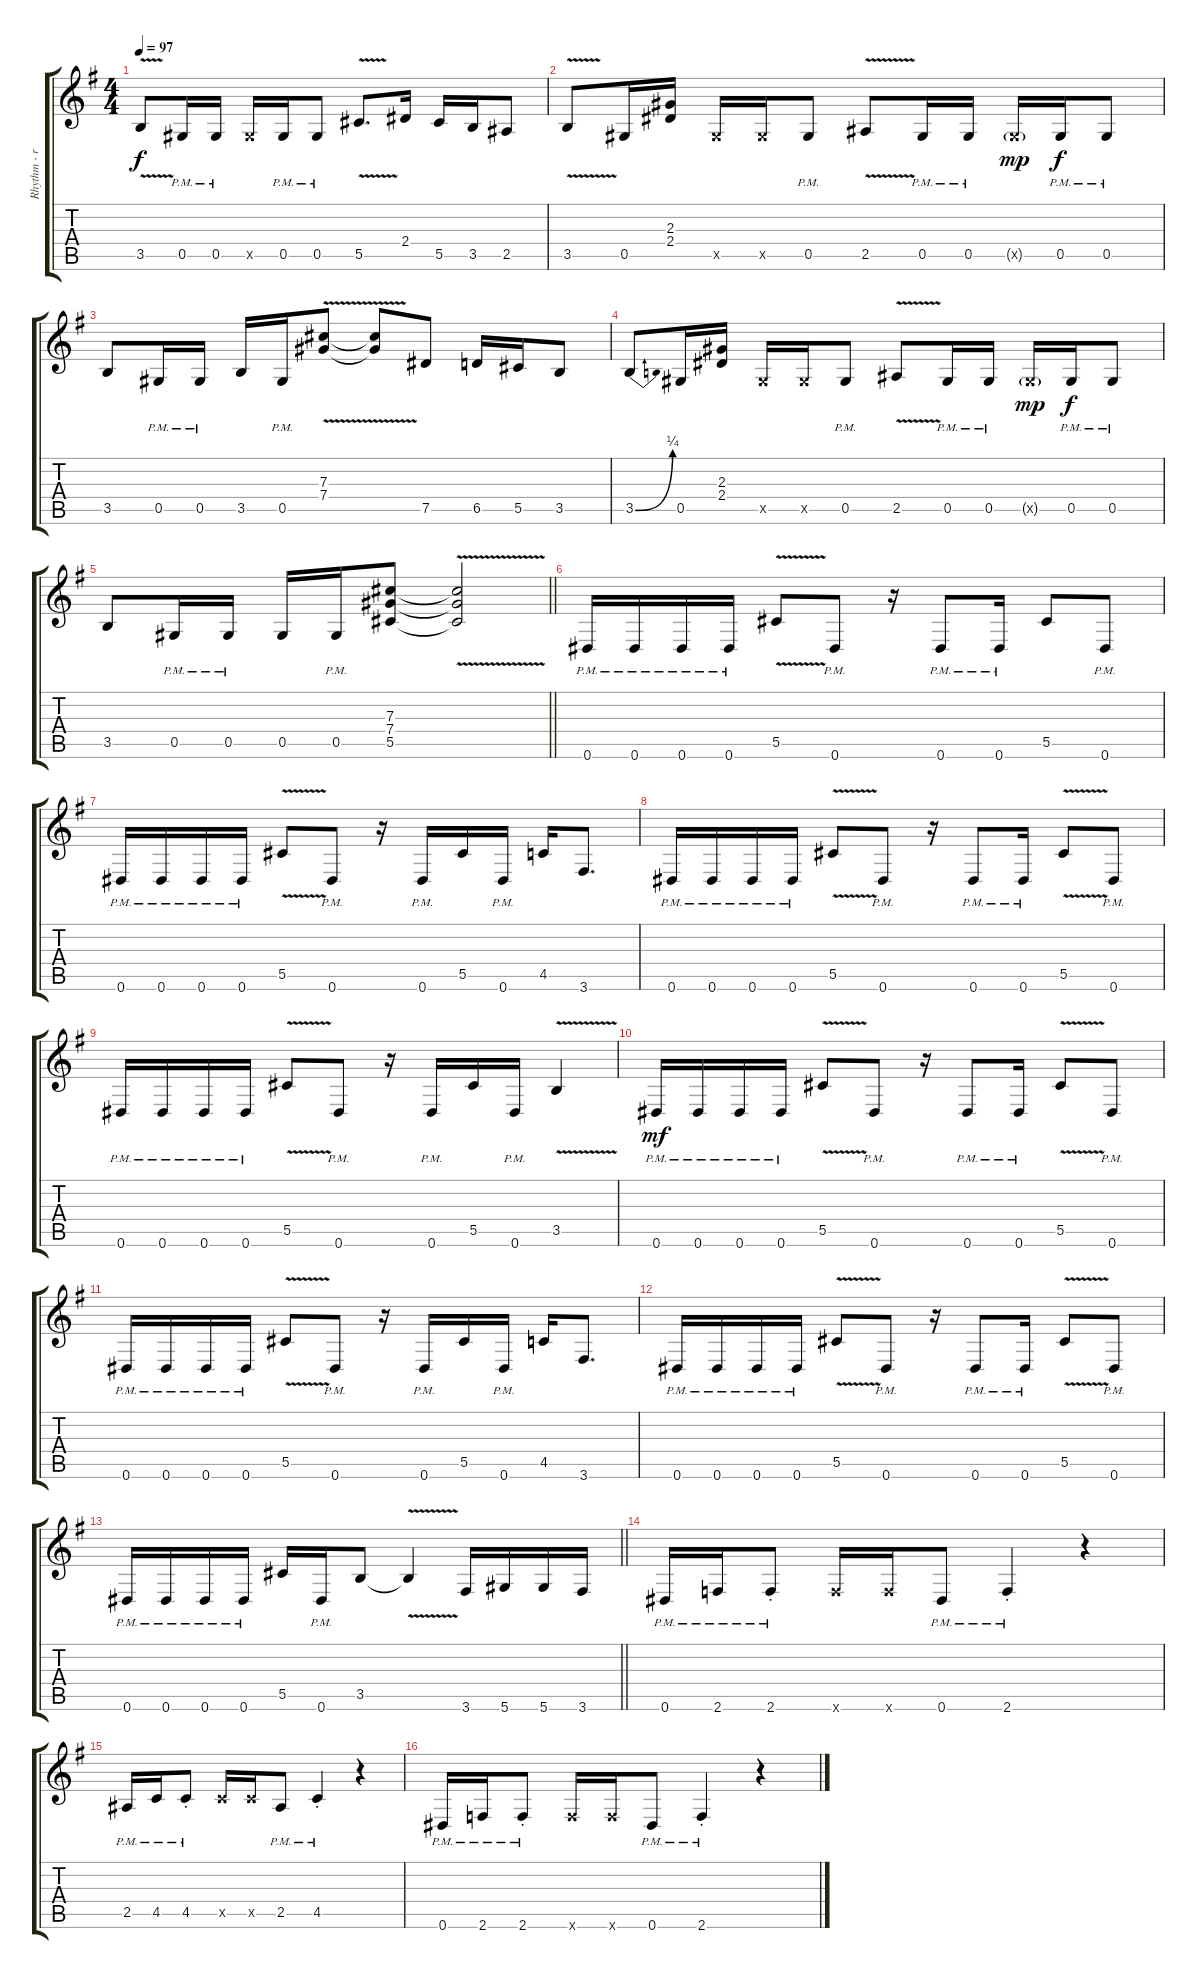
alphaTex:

\track ("Rhythm - right" "Rhythm - r") {instrument distortionguitar}
\staff {score tabs}
\tuning (Eb4 Bb3 Gb3 Db3 Ab2 Eb2) {hide}
\ts (4 4)
\tempo 97
\clef g2
\ks g
3.5{v}.8{dy f} 0.5{pm}.16 0.5{pm}.16 0.5{x}.16 0.5{pm}.16 0.5{pm}.8 5.5{v}.8{d} 2.4.16 5.5.16 3.5.16 2.5.8 |
3.5{v}.8 0.5.16 (2.3 2.4).16 0.5{x}.16 0.5{x}.16 0.5{pm}.8 2.5{v}.8 0.5{pm}.16 0.5{pm}.16 0.5{g x}.16{dy mp} 0.5{pm}.16{dy f} 0.5{pm}.8 |
3.5.8 0.5{pm}.16 0.5{pm}.16 3.5.16 0.5{pm}.16 (7.3{v} 7.4{v}).8 (7.3{v t} 7.4{v t}).8 7.5.8 6.5.16 5.5.16 3.5.8 |
3.5{be (bend 0 0 60 1)}.8 0.5.16 (2.3 2.4).16 0.5{x}.16 0.5{x}.16 0.5{pm}.8 2.5{v}.8 0.5{pm}.16 0.5{pm}.16 0.5{g x}.16{dy mp} 0.5{pm}.16{dy f} 0.5{pm}.8 |
\barLineRight lightlight
3.5.8 0.5{pm}.16 0.5{pm}.16 0.5.16 0.5{pm}.16 (7.3 7.4 5.5).8 (7.3{v t} 7.4{v t} 5.5{v t}).2 |
0.6{pm}.16 0.6{pm}.16 0.6{pm}.16 0.6{pm}.16 5.5{v}.8 0.6{pm}.8 r.16 0.6{pm}.8 0.6{pm}.16 5.5.8 0.6{pm}.8 |
0.6{pm}.16 0.6{pm}.16 0.6{pm}.16 0.6{pm}.16 5.5{v}.8 0.6{pm}.8 r.16 0.6{pm}.16 5.5.16 0.6{pm}.16 4.5.16 3.6.8{d} |
0.6{pm}.16 0.6{pm}.16 0.6{pm}.16 0.6{pm}.16 5.5{v}.8 0.6{pm}.8 r.16 0.6{pm}.8 0.6{pm}.16 5.5{v}.8 0.6{pm}.8 |
0.6{pm}.16 0.6{pm}.16 0.6{pm}.16 0.6{pm}.16 5.5{v}.8 0.6{pm}.8 r.16 0.6{pm}.16 5.5.16 0.6{pm}.16 3.5{v}.4 |
0.6{pm}.16{dy mf} 0.6{pm}.16 0.6{pm}.16 0.6{pm}.16 5.5{v}.8 0.6{pm}.8 r.16 0.6{pm}.8 0.6{pm}.16 5.5{v}.8 0.6{pm}.8 |
0.6{pm}.16 0.6{pm}.16 0.6{pm}.16 0.6{pm}.16 5.5{v}.8 0.6{pm}.8 r.16 0.6{pm}.16 5.5.16 0.6{pm}.16 4.5.16 3.6.8{d} |
0.6{pm}.16 0.6{pm}.16 0.6{pm}.16 0.6{pm}.16 5.5{v}.8 0.6{pm}.8 r.16 0.6{pm}.8 0.6{pm}.16 5.5{v}.8 0.6{pm}.8 |
\barLineRight lightlight
0.6{pm}.16 0.6{pm}.16 0.6{pm}.16 0.6{pm}.16 5.5.16 0.6{pm}.16 3.5.8 3.5{v t}.4 3.6.16 5.6.16 5.6.16 3.6.16 |
0.6{pm}.16 2.6{pm}.16 2.6{pm st}.8 2.6{x}.16 2.6{x}.16 0.6{pm}.8 2.6{pm st}.4 r.4 |
2.5{pm}.16 4.5{pm}.16 4.5{pm st}.8 4.5{x}.16 4.5{x}.16 2.5{pm}.8 4.5{pm st}.4 r.4 |
0.6{pm}.16 2.6{pm}.16 2.6{pm st}.8 2.6{x}.16 2.6{x}.16 0.6{pm}.8 2.6{pm st}.4 r.4
